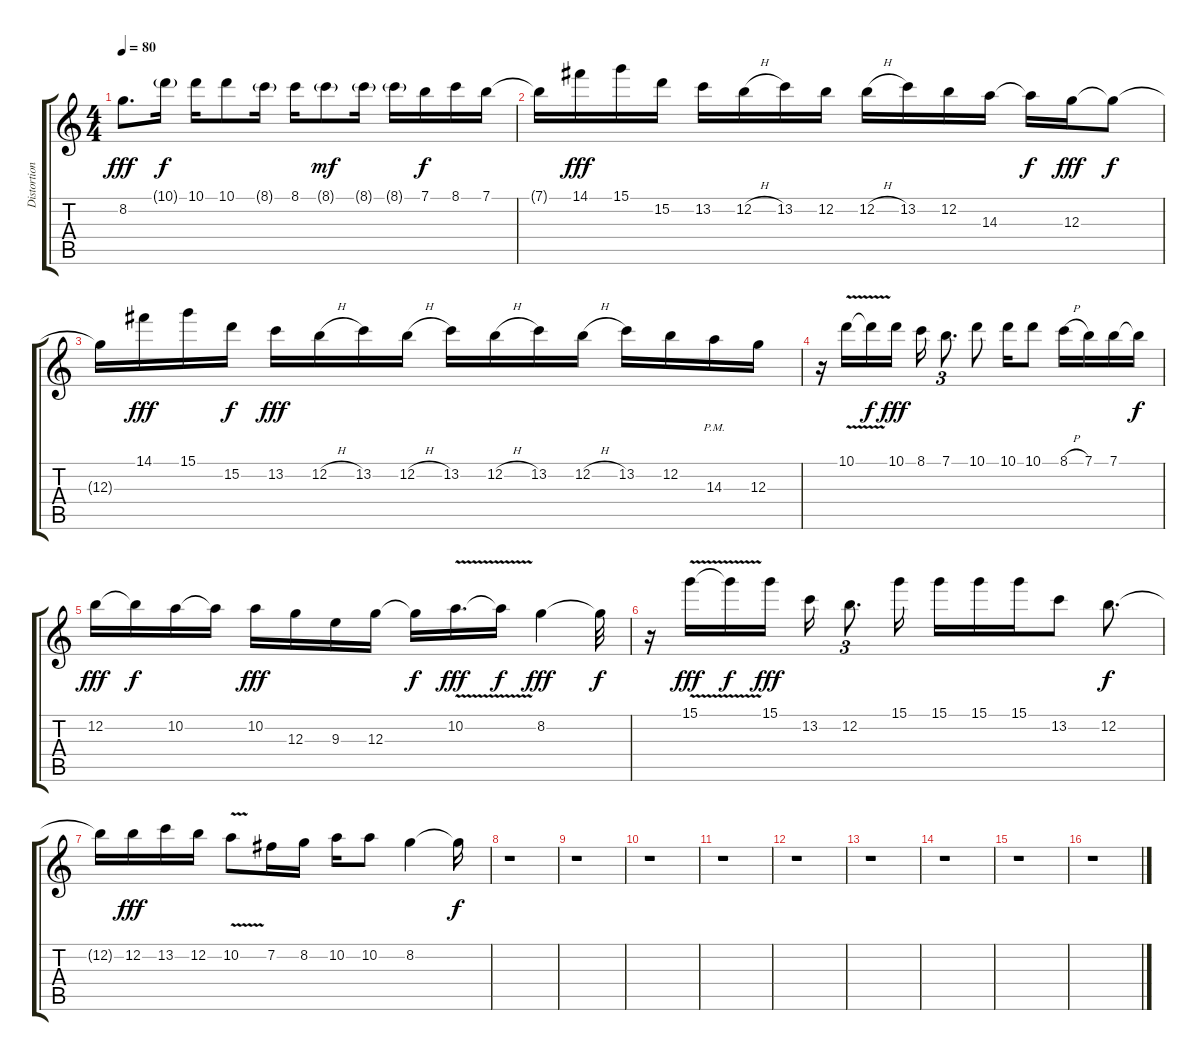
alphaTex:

\track ("Distortion Guitar(solo)" "Distortion") {instrument overdrivenguitar}
\staff {score tabs}
\tuning (E4 B3 G3 D3 A2 E2) {hide}
\ts (4 4)
\tempo 80
\clef g2
\ks c
8.2.8{d dy fff volume 12 balance 8 instrument overdrivenguitar} 10.1{g}.16{dy f} 10.1.16 10.1.8 8.1{g}.16 8.1.16 8.1{g}.8{dy mf} 8.1{g}.16 8.1{g}.16 7.1.16{dy f} 8.1.16 7.1.16 |
7.1{t}.16 14.1.16{dy fff} 15.1.16 15.2.16 13.2.16 12.2{h}.16 13.2.16 12.2.16 12.2{h}.16 13.2.16 12.2.16 14.3.16 14.3{t}.16{dy f} 12.3.16{dy fff} 12.3{t}.8{dy f} |
12.3{t}.16 14.1.16{dy fff} 15.1.16 15.2.16{dy f} 13.2.16{dy fff} 12.2{h}.16 13.2.16 12.2{h}.16 13.2.16 12.2{h}.16 13.2.16 12.2{h}.16 13.2.16 12.2.16 14.3{pm}.16 12.3.16 |
r.16 10.1{v}.16 10.1{t}.16{dy f} 10.1.16{dy fff} 8.1.16 7.1.8{d tu (3 2)} 10.1.8 10.1.16 10.1.8 8.1{h}.16 7.1.16 7.1.16 7.1{t}.16{dy f} |
12.2.16{dy fff} 12.2{t}.16{dy f} 10.2.16 10.2{t}.16 10.2.16{dy fff} 12.3.16 9.3.16 12.3.16 12.3{t}.16{dy f} 10.2{v}.16{d dy fff} 10.2{t}.16{dy f} 8.2.4{dy fff} 8.2{t}.32{dy f} |
r.16 15.1{v}.16{dy fff} 15.1{t}.16{dy f} 15.1.16{dy fff} 13.2.16 12.2.8{d tu (3 2)} 15.1.16 15.1.16 15.1.16 15.1.16 13.2.8 12.2.8{d dy f} |
12.2{t}.16 12.2.16{dy fff} 13.2.16 12.2.16 10.2{v}.8 7.2.16 8.2.16 10.2.16 10.2.8 8.2.4 8.2{t}.16{dy f} |
r.1{instrument distortionguitar} |
r.1 |
r.1 |
r.1 |
r.1 |
r.1 |
r.1 |
r.1 |
r.1
